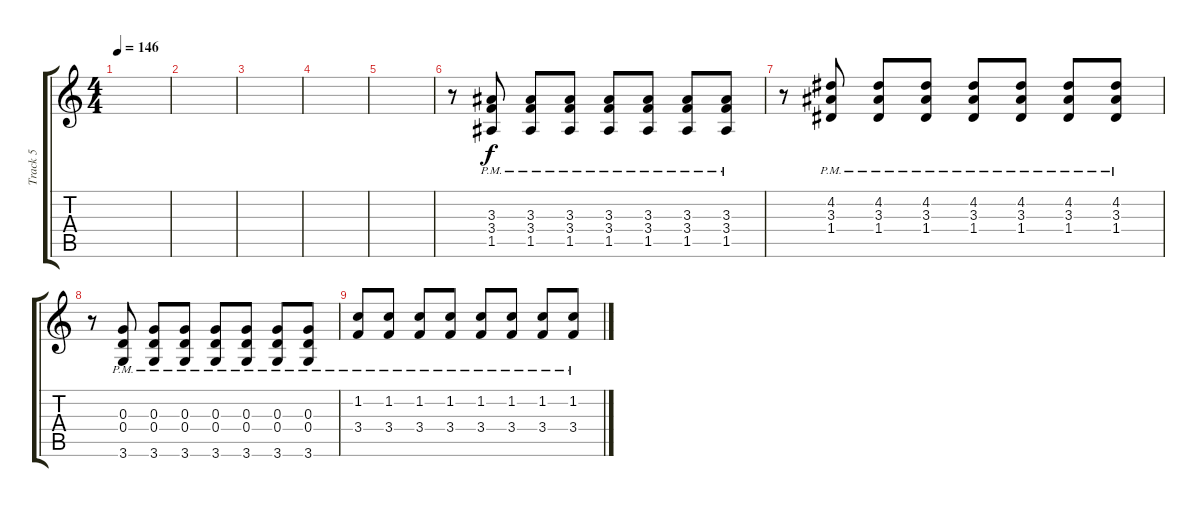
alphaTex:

\track ("Track 5" "Track 5") {instrument overdrivenguitar}
\staff {score tabs}
\tuning (E4 B3 G3 D3 A2 E2) {hide}
\ts (4 4)
\tempo 146
\clef g2
\ks c
|
|
|
|
|
r.8 (3.3{pm} 3.4{pm} 1.5{pm}).8{dy f} (3.3{pm} 3.4{pm} 1.5{pm}).8 (3.3{pm} 3.4{pm} 1.5{pm}).8 (3.3{pm} 3.4{pm} 1.5{pm}).8 (3.3{pm} 3.4{pm} 1.5{pm}).8 (3.3{pm} 3.4{pm} 1.5{pm}).8 (3.3{pm} 3.4{pm} 1.5{pm}).8 |
r.8 (4.2{pm} 3.3{pm} 1.4{pm}).8 (4.2{pm} 3.3{pm} 1.4{pm}).8 (4.2{pm} 3.3{pm} 1.4{pm}).8 (4.2{pm} 3.3{pm} 1.4{pm}).8 (4.2{pm} 3.3{pm} 1.4{pm}).8 (4.2{pm} 3.3{pm} 1.4{pm}).8 (4.2{pm} 3.3{pm} 1.4{pm}).8 |
r.8 (0.3{pm} 0.4{pm} 3.6{pm}).8 (0.3{pm} 0.4{pm} 3.6{pm}).8 (0.3{pm} 0.4{pm} 3.6{pm}).8 (0.3{pm} 0.4{pm} 3.6{pm}).8 (0.3{pm} 0.4{pm} 3.6{pm}).8 (0.3{pm} 0.4{pm} 3.6{pm}).8 (0.3{pm} 0.4{pm} 3.6{pm}).8 |
(1.2{pm} 3.4{pm}).8 (1.2{pm} 3.4{pm}).8 (1.2{pm} 3.4{pm}).8 (1.2{pm} 3.4{pm}).8 (1.2{pm} 3.4{pm}).8 (1.2{pm} 3.4{pm}).8 (1.2{pm} 3.4{pm}).8 (1.2{pm} 3.4{pm}).8
